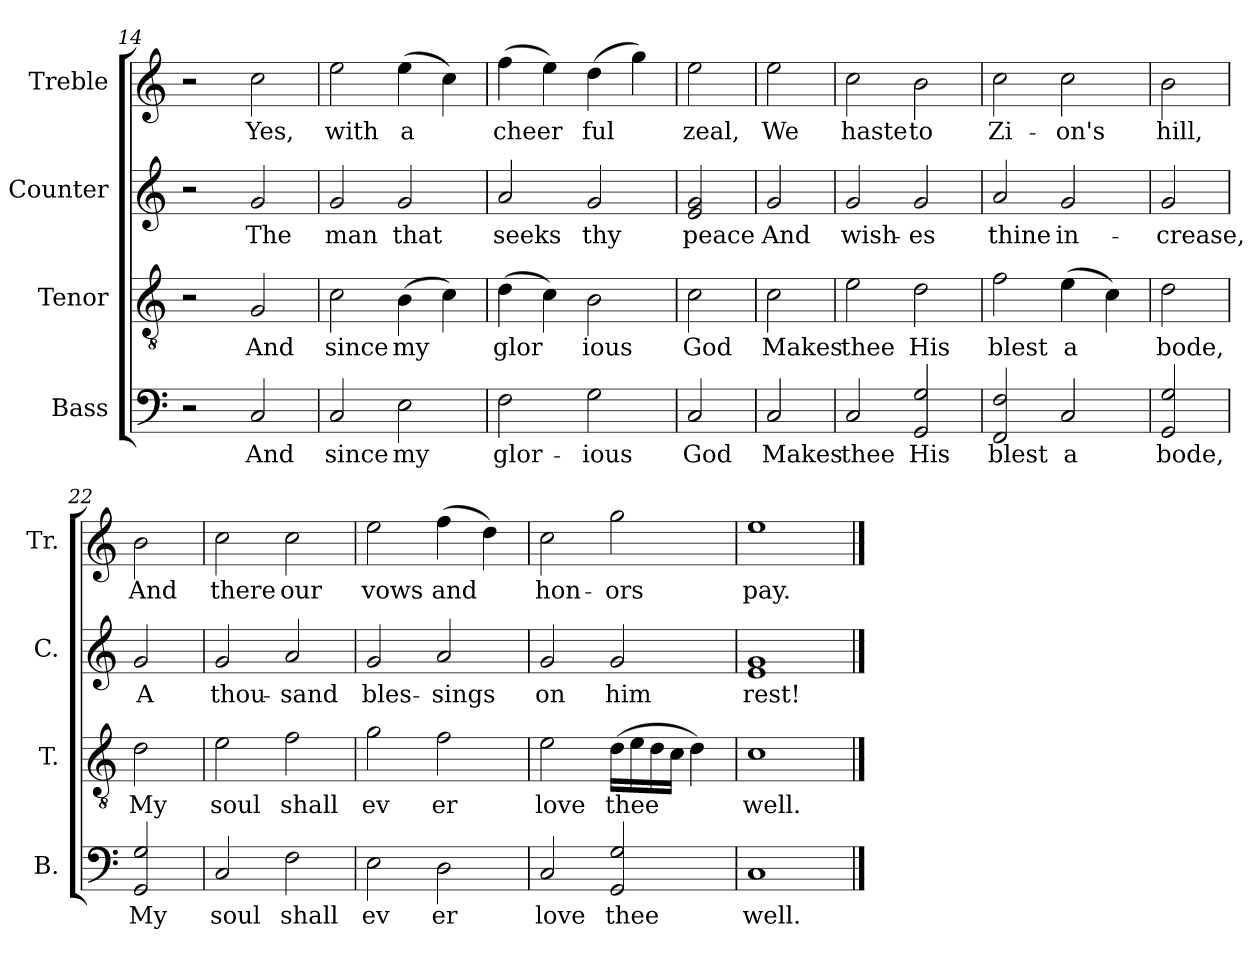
**kern	**text	**kern	**text	**kern	**text	**kern	**text
*part4	*part4	*part3	*part3	*part2	*part2	*part1	*part1
*staff4	*staff4	*staff3	*staff3	*staff2	*staff2	*staff1	*staff1
*I"Bass	*	*I"Tenor	*	*I"Counter	*	*I"Treble	*
*I'B.	*	*I'T.	*	*I'C.	*	*I'Tr.	*
*clefF4	*	*clefGv2	*	*clefG2	*	*clefG2	*
*k[]	*	*k[]	*	*k[]	*	*k[]	*
*C:	*	*C:	*	*C:	*	*C:	*
=14	=14	=14	=14	=14	=14	=14	=14
2r	.	2r	.	2r	.	2r	.
!	!LO:LY:a:rj	!	!LO:LY:b:rj	!	!LO:LY:b:rj	!	!LO:LY:b:rj
2C/	And	2G/	And	2g/	The	2cc\	Yes,
=15	=15	=15	=15	=15	=15	=15	=15
!	!LO:LY:a:rj	!	!LO:LY:b:rj	!	!LO:LY:b:rj	!	!LO:LY:b:rj
2C/	since	2c\	since	2g/	man	2ee\	with
!	!LO:LY:a:rj	!	!LO:LY:b:rj	!	!LO:LY:b:rj	!	!LO:LY:b:rj
2E\	my	(>4B\	my	2g/	that	(>4ee\	a
!	!	!	!LO:LY:b:rj	!	!	!	!LO:LY:b:rj
.	.	4c\)	.	.	.	4cc\)	.
=16	=16	=16	=16	=16	=16	=16	=16
!	!LO:LY:a:rj	!	!LO:LY:b:rj	!	!LO:LY:b:rj	!	!LO:LY:b:rj
2F\	glor-	(>4d\	glor-	2a/	seeks	(>4ff\	cheer-
!	!	!	!LO:LY:b:rj	!	!	!	!LO:LY:b:rj
.	.	4c\)	--	.	.	4ee\)	--
!	!LO:LY:a:rj	!	!LO:LY:b:rj	!	!LO:LY:b:rj	!	!LO:LY:b:rj
2G\	-ious	2B\	-ious	2g/	thy	(>4dd\	-ful
!	!	!	!	!	!	!	!LO:LY:b:rj
.	.	.	.	.	.	4gg\)	.
!!LO:PB:g=z
=17	=17	=17	=17	=17	=17	=17	=17
!	!LO:LY:a:rj	!	!LO:LY:b:rj	!	!LO:LY:b:rj	!	!LO:LY:b:rj
2C/	God	2c\	God	2g/ 2e/	peace	2ee\	zeal,
=18	=18	=18	=18	=18	=18	=18	=18
!	!LO:LY:a:rj	!	!LO:LY:b:rj	!	!LO:LY:b:rj	!	!LO:LY:b:rj
2C/	Makes	2c\	Makes	2g/	And	2ee\	We
=19	=19	=19	=19	=19	=19	=19	=19
!	!LO:LY:a:rj	!	!LO:LY:b:rj	!	!LO:LY:b:rj	!	!LO:LY:b:rj
2C/	thee	2e\	thee	2g/	wish-	2cc\	haste
!	!LO:LY:a:rj	!	!LO:LY:b:rj	!	!LO:LY:b:rj	!	!LO:LY:b:rj
2G/ 2GG/	His	2d\	His	2g/	-es	2b\	to
=20	=20	=20	=20	=20	=20	=20	=20
!	!LO:LY:a:rj	!	!LO:LY:b:rj	!	!LO:LY:b:rj	!	!LO:LY:b:rj
2F/ 2FF/	blest	2f\	blest	2a/	thine	2cc\	Zi-
!	!LO:LY:a:rj	!	!LO:LY:b:rj	!	!LO:LY:b:rj	!	!LO:LY:b:rj
2C/	a	(>4e\	a	2g/	in-	2cc\	-on's
!	!	!	!LO:LY:b:rj	!	!	!	!
.	.	4c\)	.	.	.	.	.
=21	=21	=21	=21	=21	=21	=21	=21
!	!LO:LY:a:rj	!	!LO:LY:b:rj	!	!LO:LY:b:rj	!	!LO:LY:b:rj
2G/ 2GG/	bode,	2d\	bode,	2g/	-crease,	2b\	hill,
=22	=22	=22	=22	=22	=22	=22	=22
!	!LO:LY:a:rj	!	!LO:LY:b:rj	!	!LO:LY:b:rj	!	!LO:LY:b:rj
2G/ 2GG/	My	2d\	My	2g/	A	2b\	And
=23	=23	=23	=23	=23	=23	=23	=23
!	!LO:LY:a:rj	!	!LO:LY:b:rj	!	!LO:LY:b:rj	!	!LO:LY:b:rj
2C/	soul	2e\	soul	2g/	thou-	2cc\	there
!	!LO:LY:a:rj	!	!LO:LY:b:rj	!	!LO:LY:b:rj	!	!LO:LY:b:rj
2F\	shall	2f\	shall	2a/	-sand	2cc\	our
=24	=24	=24	=24	=24	=24	=24	=24
!	!LO:LY:a:rj	!	!LO:LY:b:rj	!	!LO:LY:b:rj	!	!LO:LY:b:rj
2E\	ev	2g\	ev	2g/	bles-	2ee\	vows
!	!LO:LY:a:rj	!	!LO:LY:b:rj	!	!LO:LY:b:rj	!	!LO:LY:b:rj
2D\	er	2f\	er	2a/	-sings	(>4ff\	and
!	!	!	!	!	!	!	!LO:LY:b:rj
.	.	.	.	.	.	4dd\)	.
=25	=25	=25	=25	=25	=25	=25	=25
!	!LO:LY:a:rj	!	!LO:LY:b:rj	!	!LO:LY:b:rj	!	!LO:LY:b:rj
2C/	love	2e\	love	2g/	on	2cc\	hon-
!	!LO:LY:a:rj	!	!LO:LY:b:rj	!	!LO:LY:b:rj	!	!LO:LY:b:rj
2G/ 2GG/	thee	(>16d\L	thee	2g/	him	2gg\	-ors
!	!	!	!LO:LY:b:rj	!	!	!	!
.	.	16e\	.	.	.	.	.
!	!	!	!LO:LY:b:rj	!	!	!	!
.	.	16d\	.	.	.	.	.
!	!	!	!LO:LY:b:rj	!	!	!	!
.	.	16c\J	.	.	.	.	.
!	!	!	!LO:LY:b:rj	!	!	!	!
.	.	4d\)	.	.	.	.	.
=26	=26	=26	=26	=26	=26	=26	=26
!	!LO:LY:a:rj	!	!LO:LY:b:rj	!	!LO:LY:b:rj	!	!LO:LY:b:rj
1C	well.	1c	well.	1g 1e	rest!	1ee	pay.
==	==	==	==	==	==	==	==
*-	*-	*-	*-	*-	*-	*-	*-
